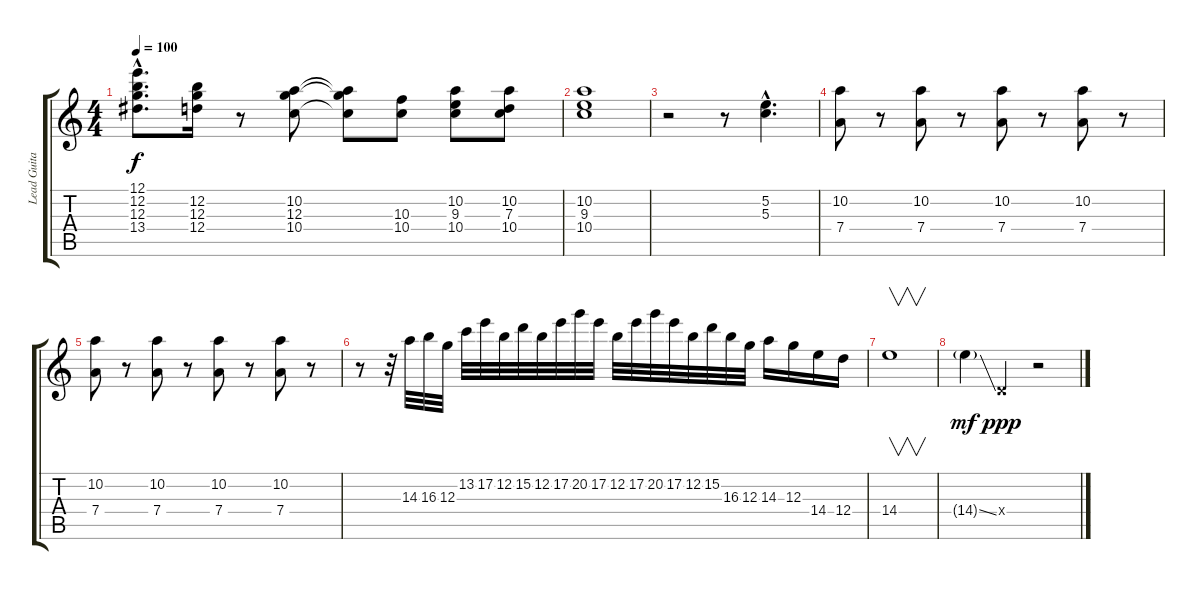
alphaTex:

\track ("Lead Guitar" "Lead Guita") {instrument electricguitarjazz}
\staff {score tabs}
\tuning (E4 B3 G3 D3 A2 E2) {hide}
\ts (4 4)
\tempo 100
\clef g2
\ks c
(12.1{hac} 12.2{hac} 12.3{hac} 13.4{hac}).8{d dy f} (12.2 12.3 12.4).16 r.8 (10.2 12.3 10.4).8 (10.2{t} 12.3{t} 10.4{t}).8 (10.3 10.4).8 (10.2 9.3 10.4).8 (10.2 7.3 10.4).8 |
(10.2 9.3 10.4).1 |
r.2 r.8 (5.2{hac} 5.3{hac}).4{d} |
(10.2 7.4).8 r.8 (10.2 7.4).8 r.8 (10.2 7.4).8 r.8 (10.2 7.4).8 r.8 |
(10.2 7.4).8 r.8 (10.2 7.4).8 r.8 (10.2 7.4).8 r.8 (10.2 7.4).8 r.8 |
r.8 r.32 14.3.32 16.3.32 12.3.32 13.2.32 17.2.32 12.2.32 15.2.32 12.2.32 17.2.32 20.2.32 17.2.32 12.2.32 17.2.32 20.2.32 17.2.32 12.2.32 15.2.32 16.3.32 12.3.32 14.3.16 12.3.16 14.4.16 12.4.16 |
14.4.1{v} |
14.4{ss g}.4{dy mf} 0.4{x}.4{dy ppp} r.2
